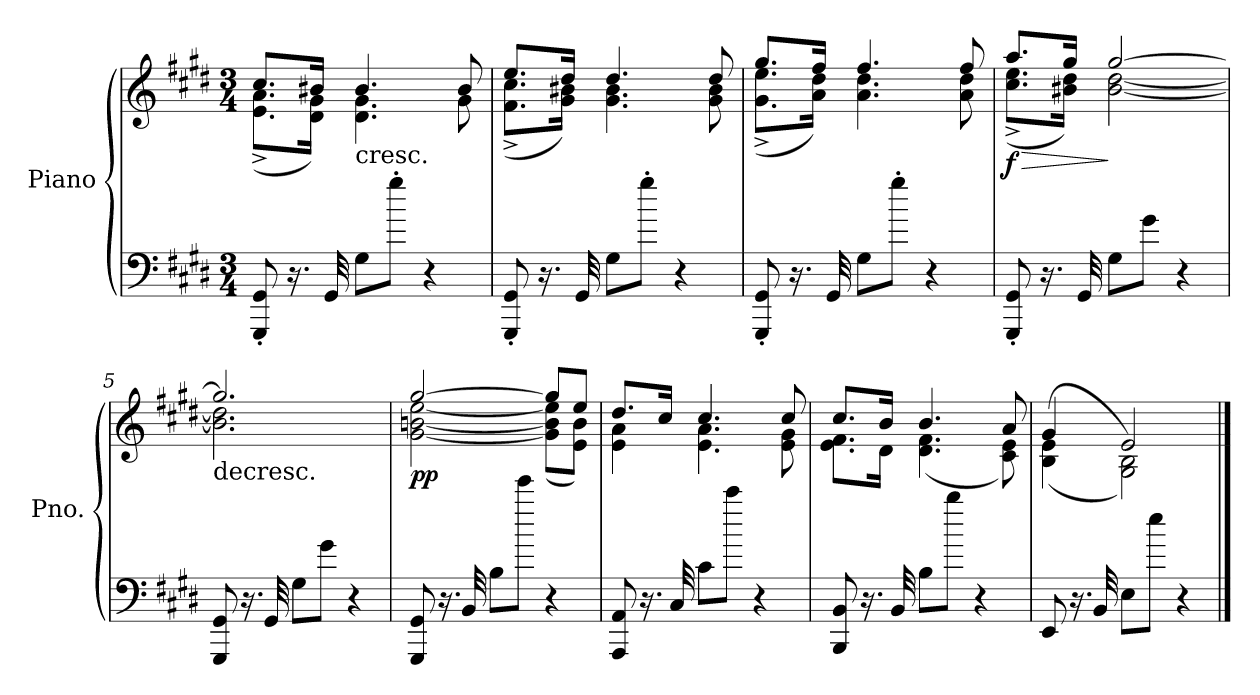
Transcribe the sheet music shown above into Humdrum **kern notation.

**kern	**kern	**dynam
*part1	*part1	*part1
*staff2	*staff1	*staff1/2
*I"Piano	*	*
*I'Pno.	*	*
*clefF4	*clefG2	*
*k[f#c#g#d#]	*k[f#c#g#d#]	*
*M3/4	*M3/4	*
=1	=1	=1
*	*^	*
8GGG#/' 8GG#/'	8.cc#/L	(>8.e\^ 8.a\^L	.
16.r	.	.	.
.	16b#X/Jk	16d#\ 16g#\Jk)	.
32GG#/	.	.	.
!	!LO:TX:b:t=cresc.	!	!
8G#\L	4.b#/	4.d#\ 4.g#\	.
8gg#'\J	.	.	.
4r	.	.	.
.	8b#/	8g#\	.
=2	=2	=2	=2
8GGG#/' 8GG#/'	8.ee/L	(>8.f#\^ 8.cc#\^L	.
16.r	.	.	.
.	16dd#/Jk	16g#\ 16b#X\Jk)	.
32GG#/	.	.	.
8G#\L	4.dd#/	4.g#\ 4.b#\	.
8gg#'\J	.	.	.
4r	.	.	.
.	8dd#/	8g#\ 8b#\	.
=3	=3	=3	=3
8GGG#/' 8GG#/'	8.gg#/L	(>8.g#\^ 8.ee\^L	.
16.r	.	.	.
.	16ff#/Jk	16a\ 16dd#\Jk)	.
32GG#/	.	.	.
8G#\L	4.ff#/	4.a\ 4.dd#\	.
8gg#'\J	.	.	.
4r	.	.	.
.	8ff#/	8a\ 8dd#\	.
=4	=4	=4	=4
!	!	!	!LO:HP:b
!	!	!	!LO:DY:n=1:b
8GGG#/' 8GG#/'	8.aa/L	(>8.cc#\^ 8.ee\^L	> f
16.r	.	.	.
.	16gg#/Jk	16b#X\ 16dd#\Jk)	.
32GG#/	.	.	.
8G#\L	[2gg#/	[2b#\ [2dd#\	]
8g#\J	.	.	.
4r	.	.	.
!!LO:LB:g=z	!!
=5	=5	=5	=5
!	!LO:TX:b:t=decresc.	!	!
8GGG#/ 8GG#/	2.gg#/]	2.b#\] 2.dd#\]	.
16.r	.	.	.
32GG#/	.	.	.
8G#\L	.	.	.
8g#\J	.	.	.
4r	.	.	.
!!LO:LB:g=z	!!
=6	=6	=6	=6
!	!	!	!LO:DY:b
8GGG#/ 8GG#/	[2gg#/	[2g#\ [2bn\ [2ee\	pp
16.r	.	.	.
32BB/	.	.	.
8B\L	.	.	.
8eee\J	.	.	.
4r	8gg#/L]	(>8g#\] 8b\] 8ee\]L	.
.	8ee/J	8e\ 8b\J)	.
=7	=7	=7	=7
8AAA/ 8AA/	8.dd#/L	4e\ 4a\	.
16.r	.	.	.
.	16cc#/Jk	.	.
32C#/	.	.	.
8c#\L	4.cc#/	4.e\ 4.a\	.
8ccc#\J	.	.	.
4r	.	.	.
.	8cc#/	8e\ 8g#\	.
=8	=8	=8	=8
8BBB/ 8BB/	8.cc#/L	8.e\ 8.f#\L	.
16.r	.	.	.
.	16b/Jk	16d#\Jk	.
32BB/	.	.	.
8B\L	4.b/	(>4.d#\ 4.f#\	.
8bb\J	.	.	.
4r	.	.	.
.	8a/	8c#\ 8e\)	.
=9	=9	=9	=9
8EE/	4g#/	(>(<4B\ 4e\	.
16.r	.	.	.
32BB/	.	.	.
8E\L	2e/	2G#\ 2B\))	.
8ee\J	.	.	.
4r	.	.	.
*	*v	*v	*
==	==	==
*-	*-	*-
